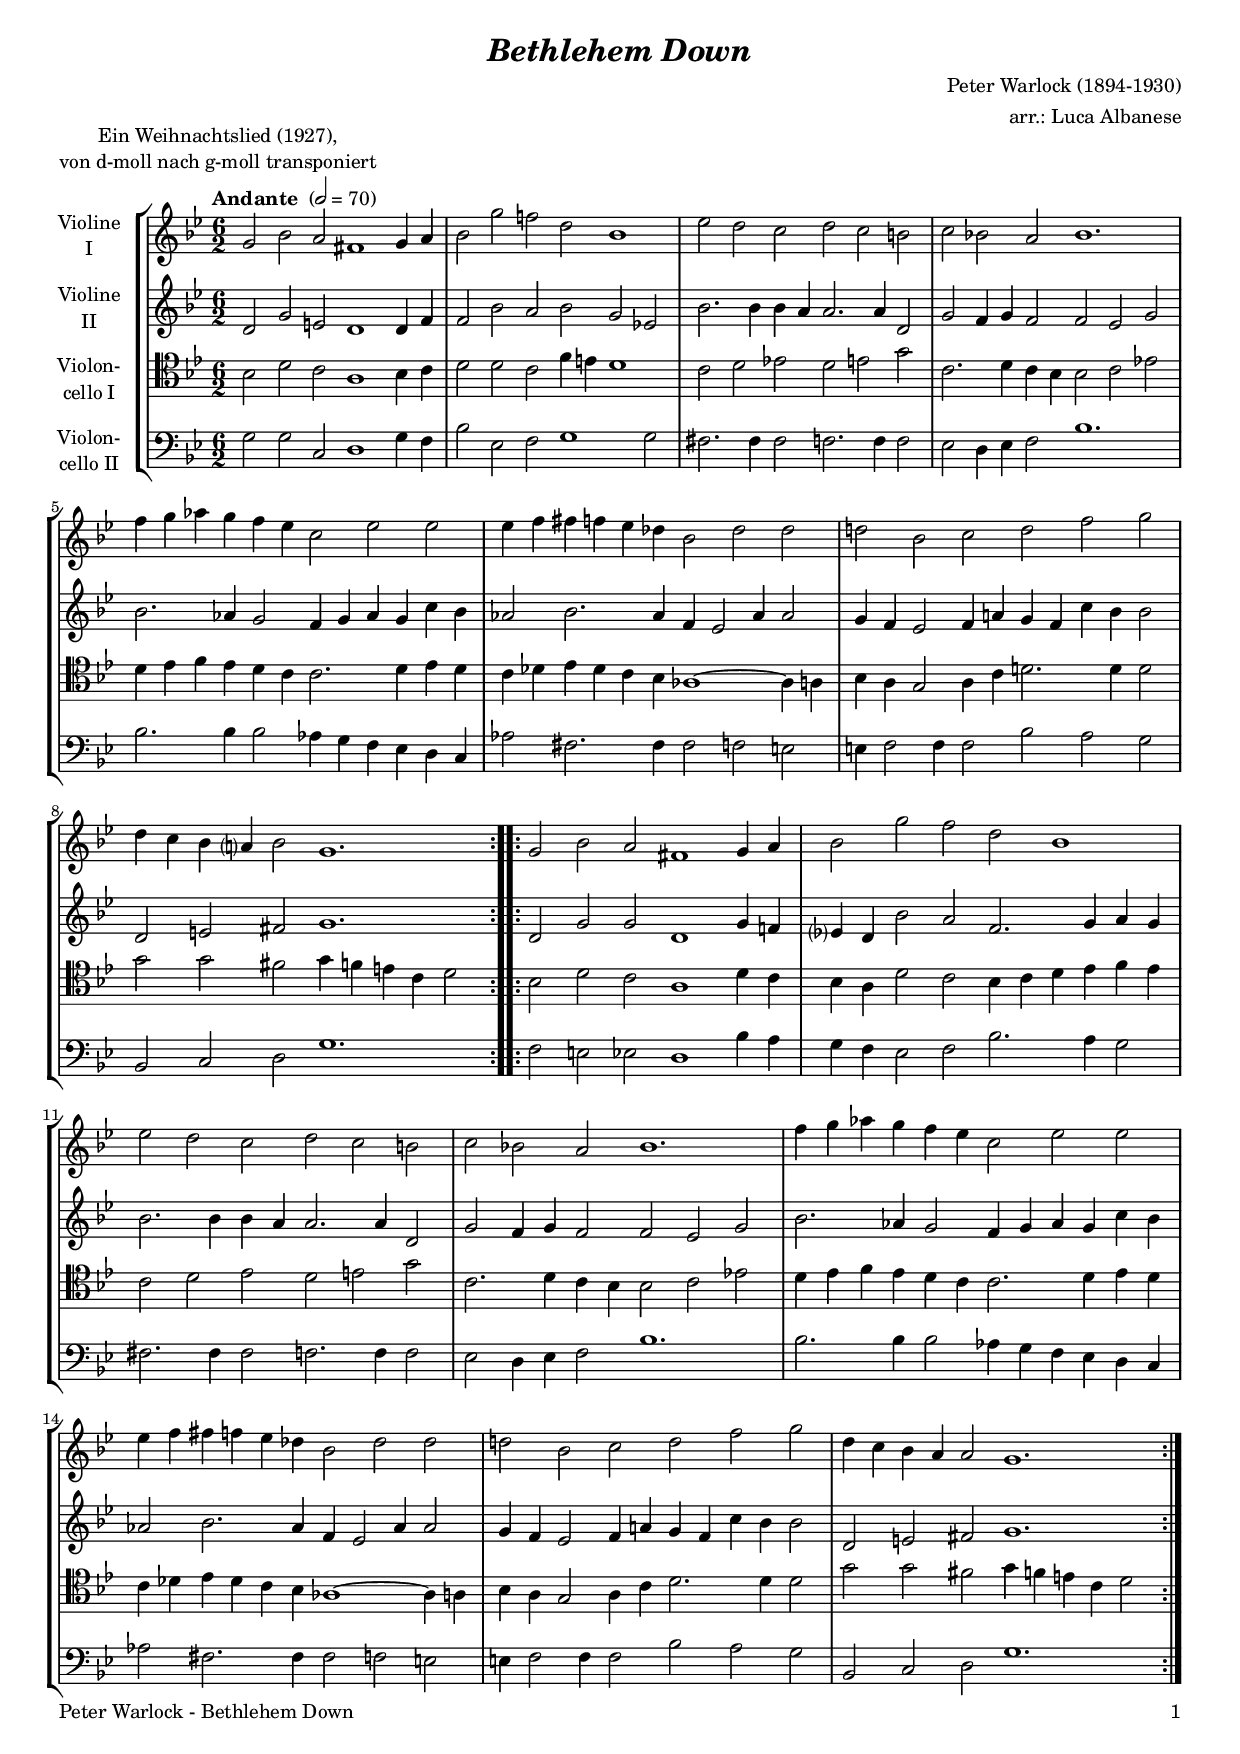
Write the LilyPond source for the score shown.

\version "2.22.0"
\include "deutsch.ly"
  
#(set-global-staff-size 17)

\header {
  title     = \markup \bold \italic "Bethlehem Down"
  composer  = "Peter Warlock (1894-1930)"
  arranger  = "arr.: Luca Albanese"
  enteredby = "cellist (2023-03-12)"
  piece     = \markup \center-column {
    "Ein Weihnachtslied (1927),"
    "von d-moll nach g-moll transponiert"
  }
}

voiceconsts = {
  \key d \minor
  \time 6/2
  \clef "treble"
%  \numericTimeSignature
  \compressEmptyMeasures
  % Set default beaming for all staves
%  \set Timing.beamExceptions = #'()
%  \set Timing.baseMoment     = #(ly:make-moment 1 4)
%  \set Timing.beatStructure  = #'(1 1 1)
  \tempo "Andante " 2=70
}

mifl = "flute"
mivl = "violin"
miba = "cello"
mipz = "pizzicato strings"

atem = \mark \markup \box \italic "a tempo"
piul = \mark \markup \box \italic "più lento"
prit = \mark \markup \box \italic "poco rit."

\include "v1.ily"
vb = \relative c' {
  \voiceconsts

  \repeat volta 2 {
    a2 d h a1 a4 c
    c2 f e f d b!
    f'2. f4 f e e2. e4 a,2

    d c4 d c2 c b d
    f2. es4 d2 c4 d es d g f
    es2 f2. es4 c b2 es4 es2

    d4 c b2 c4 e! d c g' f f2
    a, h cis d1.
  }

  \repeat volta 2 {
    a2 d d a1 d4 c!

    b? a f'2 e c2. d4 e d
    f2. f4 f e e2. e4 a,2
    d c4 d c2 c b d

    f2. es4 d2 c4 d es d g f
    es2 f2. es4 c b2 es4 es2

    d4 c b2 c4 e! d c g' f f2
    a, h cis d1.
  }
}

vc = \relative c {
  \voiceconsts
  \clef "tenor"
  
  \repeat volta 2 {
    f2 a g e1 f4 g
    a2 a g c4 h a1
    g2 a b! a h d

    g,2. a4 g f f2 g b!
    a4 b c b a g g2. a4 b a
    g as b as g f es1~ es4 e

    f e d2 e4 g a!2. a4 a2
    d d cis d4 c h g a2
  }

  \repeat volta 2 {
    f a g e1 a4 g

    f e a2 g f4 g a b c b
    g2 a b a h d
    g,2. a4 g f f2 g b!2

    a4 b c b a g g2. a4 b a
    g as b as g f es1~ es4 e

    f e d2 e4 g a2. a4 a2
    d d cis d4 c h g a2
  }
}

vd = \relative c {
  \voiceconsts
  \clef "bass"
  
  \repeat volta 2 {
    d2 d g, a1 d4 c
    f2 b, c d1 d2
    cis2. cis4 cis2 c2. c4 c2

    b a4 b c2 f1.
    f2. f4 f2 es4 d c b a g
    es'2 cis2. cis4 cis2 c h

    h4 c2 c4 c2 f e d
    f, g a d1.
    
  }

  \repeat volta 2 {
    c2 h b a1 f'4 e

    d c b2 c f2. e4 d2
    cis2. cis4 cis2 c2. c4 c2
    b a4 b c2 f1.

    f2. f4 f2 es4 d c b a g
    es'2 cis2. cis4 cis2 c h

    h4 c2 c4 c2 f e d
    f, g a d1.
  }
}


music = \new StaffGroup <<
      \new Staff {
	\set Staff.midiInstrument = \mivl
	\set Staff.instrumentName = \markup \center-column { "Violine" "I" }
	\transpose d g { \va }
      }

      \new Staff {
	\set Staff.midiInstrument = \mivl
	\set Staff.instrumentName = \markup \center-column { "Violine" "II" }
	\transpose d g { \vb }
      }

      \new Staff {
	\set Staff.midiInstrument = \miba
	\set Staff.instrumentName = \markup \center-column { "Violon-" "cello I" }
	\transpose d g { \vc }
      }

      \new Staff {
	\set Staff.midiInstrument = \miba
	\set Staff.instrumentName = \markup \center-column { "Violon-" "cello II" }
	\transpose d g { \vd }
      }
>>
\book {
   \paper {
    print-page-number = ##t
    print-first-page-number = ##t
    ragged-last-bottom = ##f
    oddHeaderMarkup = \markup \null
    evenHeaderMarkup = \markup \null
    oddFooterMarkup = \markup {
      \fill-line {
        \on-the-fly #print-page-number-check-first
        "Peter Warlock - Bethlehem Down" \fromproperty #'page:page-number-string
      }
    }
    evenFooterMarkup = \oddFooterMarkup
  } \score {
    \music
    \layout {}
  }

  \score {
    \unfoldRepeats \music

    \midi {
      \context {
        \Score
      }
    }
  }
}